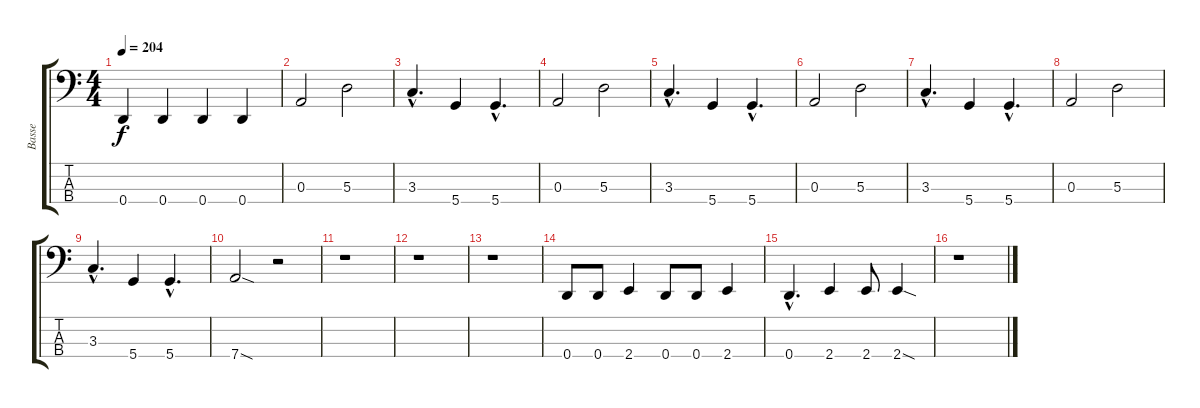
\track ("Basse" "Basse") {instrument electricbassfinger}
\staff {score tabs}
\tuning (G2 D2 A1 D1) {hide}
\ts (4 4)
\tempo 204
\clef f4
\ks c
0.4.4{dy f} 0.4.4 0.4.4 0.4.4 |
0.3.2 5.3.2 |
3.3{hac}.4{d} 5.4.4 5.4{hac}.4{d} |
0.3.2 5.3.2 |
3.3{hac}.4{d} 5.4.4 5.4{hac}.4{d} |
0.3.2 5.3.2 |
3.3{hac}.4{d} 5.4.4 5.4{hac}.4{d} |
0.3.2 5.3.2 |
3.3{hac}.4{d} 5.4.4 5.4{hac}.4{d} |
7.4{sod}.2 r.2 |
r.1 |
r.1 |
r.1 |
0.4.8 0.4.8 2.4.4 0.4.8 0.4.8 2.4.4 |
0.4{hac}.4{d} 2.4.4 2.4.8 2.4{sod}.4 |
r.1
